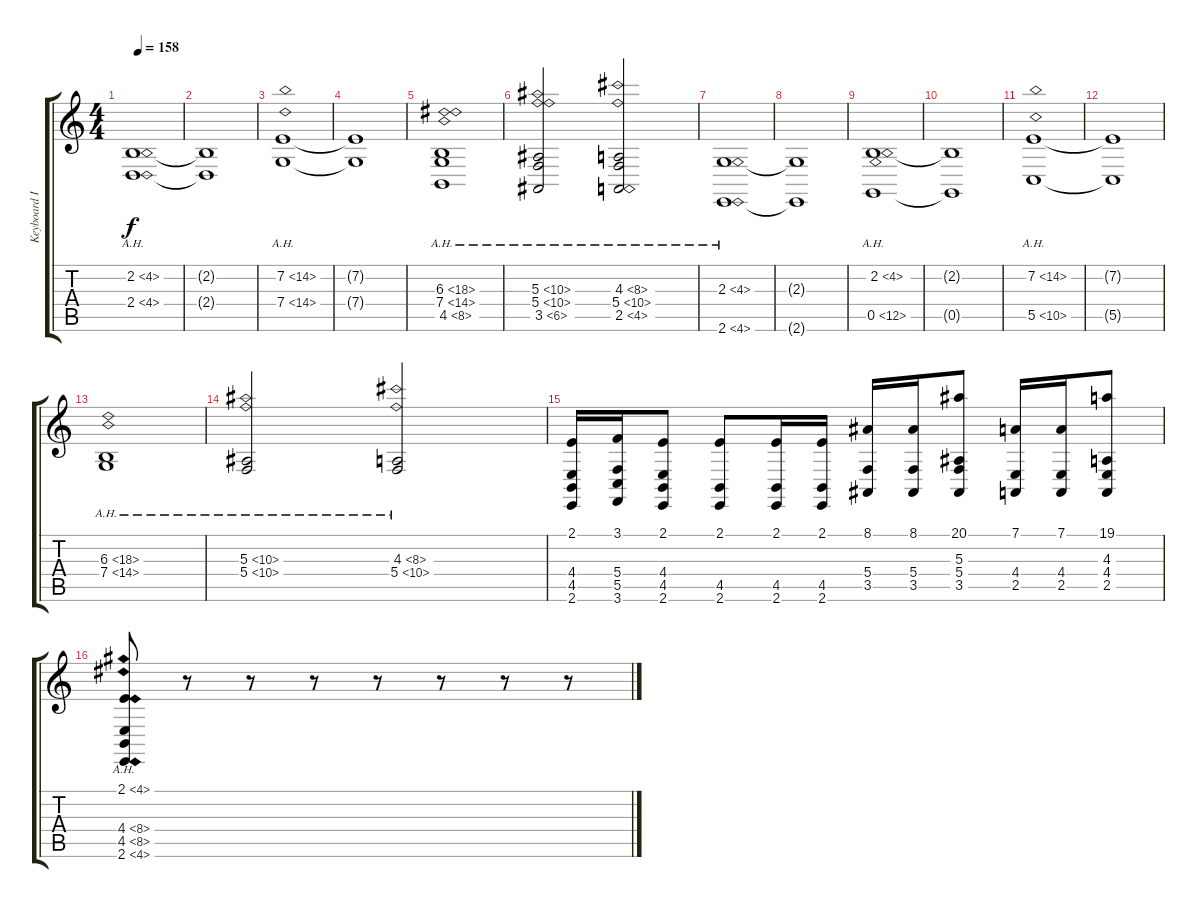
\track ("Keyboard II" "Keyboard I") {instrument stringensemble1}
\staff {score tabs}
\tuning (D4 A3 F3 C3 G2 D2) {hide}
\ts (4 4)
\tempo 158
\clef g2
\ks c
(2.2{ah 2} 2.4{ah 2}).1{dy f} |
(2.2{t} 2.4{t}).1 |
(7.2{ah 7} 7.4{ah 7}).1 |
(7.2{t} 7.4{t}).1 |
(6.3{ah 12} 7.4{ah 7} 4.5{ah 4}).1 |
(5.3{ah 5} 5.4{ah 5} 3.5{ah 3}).2 (4.3{ah 4} 5.4{ah 5} 2.5{ah 2}).2 |
(2.3{ah 2} 2.6{ah 2}).1 |
(2.3{t} 2.6{t}).1 |
(2.2{ah 2} 0.5{ah 12}).1 |
(2.2{t} 0.5{t}).1 |
(7.2{ah 7} 5.5{ah 5}).1 |
(7.2{t} 5.5{t}).1 |
(6.3{ah 12} 7.4{ah 7}).1 |
(5.3{ah 5} 5.4{ah 5}).2 (4.3{ah 4} 5.4{ah 5}).2 |
(2.1 4.4 4.5 2.6).16 (3.1 5.4 5.5 3.6).16 (2.1 4.4 4.5 2.6).8 (2.1 4.5 2.6).8 (2.1 4.5 2.6).16 (2.1 4.5 2.6).16 (8.1 5.4 3.5).16 (8.1 5.4 3.5).16 (20.1 5.3 5.4 3.5).8 (7.1 4.4 2.5).16 (7.1 4.4 2.5).16 (19.1 4.3 4.4 2.5).8 |
(2.1{ah 2} 4.4{ah 4} 4.5{ah 4} 2.6{ah 2}).8 r.8 r.8 r.8 r.8 r.8 r.8 r.8
